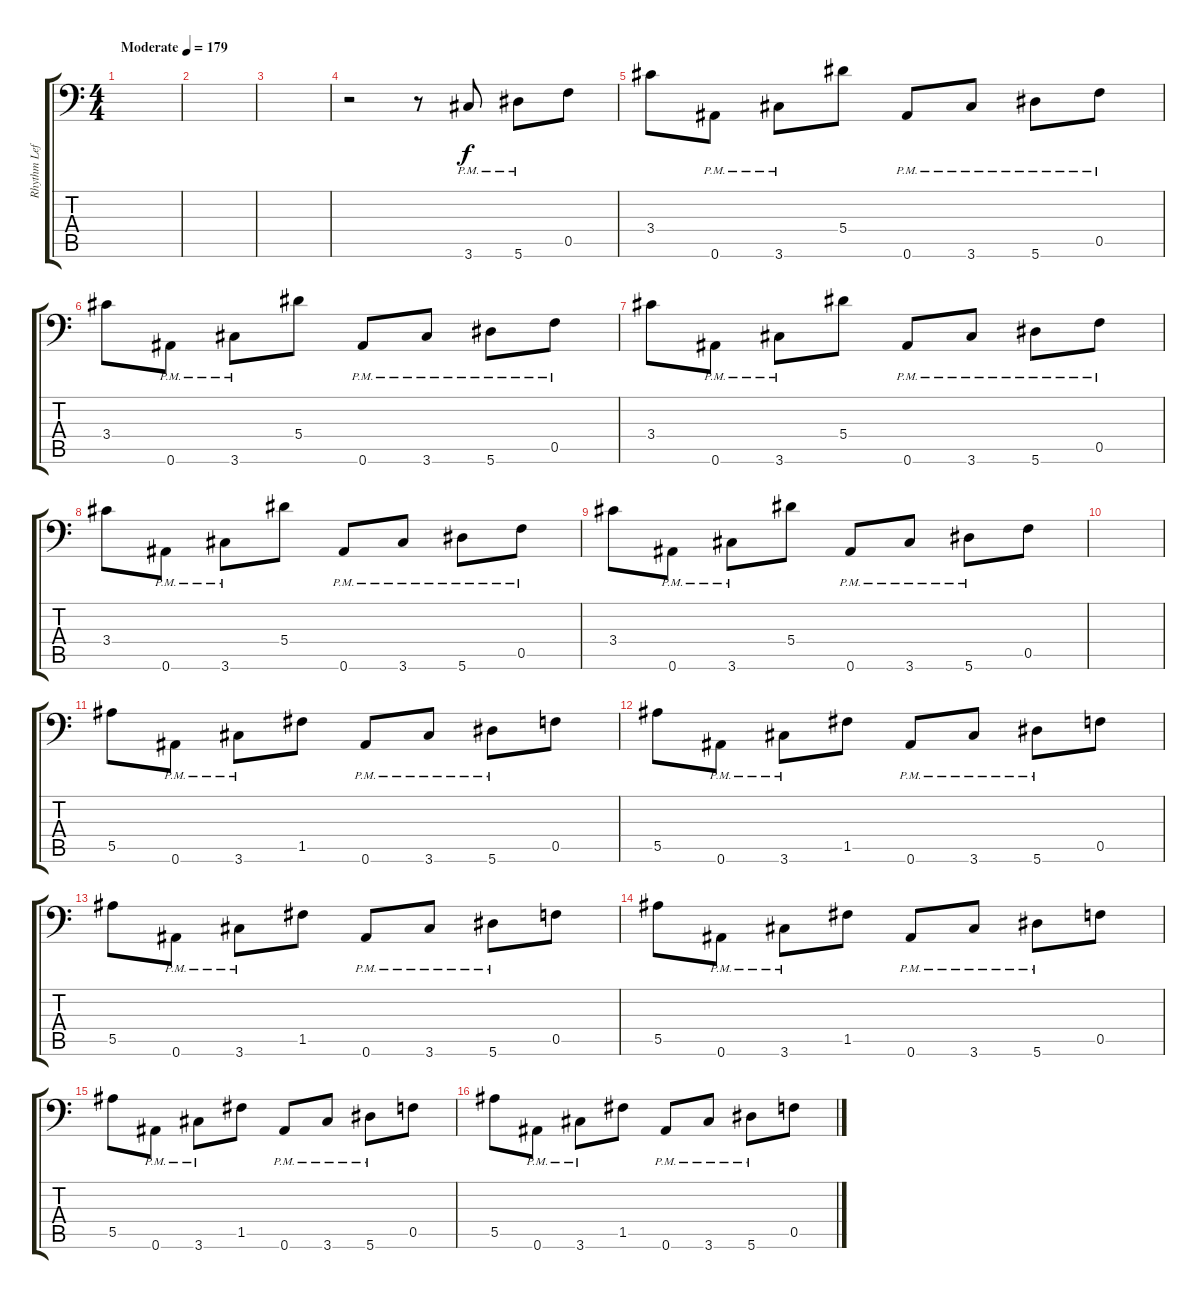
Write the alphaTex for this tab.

\track ("Rhythm Left" "Rhythm Lef") {instrument distortionguitar}
\staff {score tabs}
\tuning (C4 G3 Eb3 Bb2 F2 Bb1) {hide}
\ts (4 4)
\tempo (179 "Moderate")
\clef f4
\ks c
|
|
|
r.2 r.8 3.6{pm}.8{instrument overdrivenguitar} 5.6{pm}.8 0.5.8 |
3.4.8 0.6{pm}.8 3.6{pm}.8 5.4.8 0.6{pm}.8 3.6{pm}.8 5.6{pm}.8 0.5{pm}.8 |
3.4.8 0.6{pm}.8 3.6{pm}.8 5.4.8 0.6{pm}.8 3.6{pm}.8 5.6{pm}.8 0.5{pm}.8 |
3.4.8 0.6{pm}.8 3.6{pm}.8 5.4.8 0.6{pm}.8 3.6{pm}.8 5.6{pm}.8 0.5{pm}.8 |
3.4.8 0.6{pm}.8 3.6{pm}.8 5.4.8 0.6{pm}.8 3.6{pm}.8 5.6{pm}.8 0.5{pm}.8 |
3.4.8 0.6{pm}.8 3.6{pm}.8 5.4.8 0.6{pm}.8 3.6{pm}.8 5.6{pm}.8 0.5.8 |
|
5.5.8{instrument distortionguitar} 0.6{pm}.8 3.6{pm}.8 1.5.8 0.6{pm}.8 3.6{pm}.8 5.6{pm}.8 0.5.8 |
5.5.8 0.6{pm}.8 3.6{pm}.8 1.5.8 0.6{pm}.8 3.6{pm}.8 5.6{pm}.8 0.5.8 |
5.5.8 0.6{pm}.8 3.6{pm}.8 1.5.8 0.6{pm}.8 3.6{pm}.8 5.6{pm}.8 0.5.8 |
5.5.8 0.6{pm}.8 3.6{pm}.8 1.5.8 0.6{pm}.8 3.6{pm}.8 5.6{pm}.8 0.5.8 |
5.5.8 0.6{pm}.8 3.6{pm}.8 1.5.8 0.6{pm}.8 3.6{pm}.8 5.6{pm}.8 0.5.8 |
5.5.8 0.6{pm}.8 3.6{pm}.8 1.5.8 0.6{pm}.8 3.6{pm}.8 5.6{pm}.8 0.5.8
